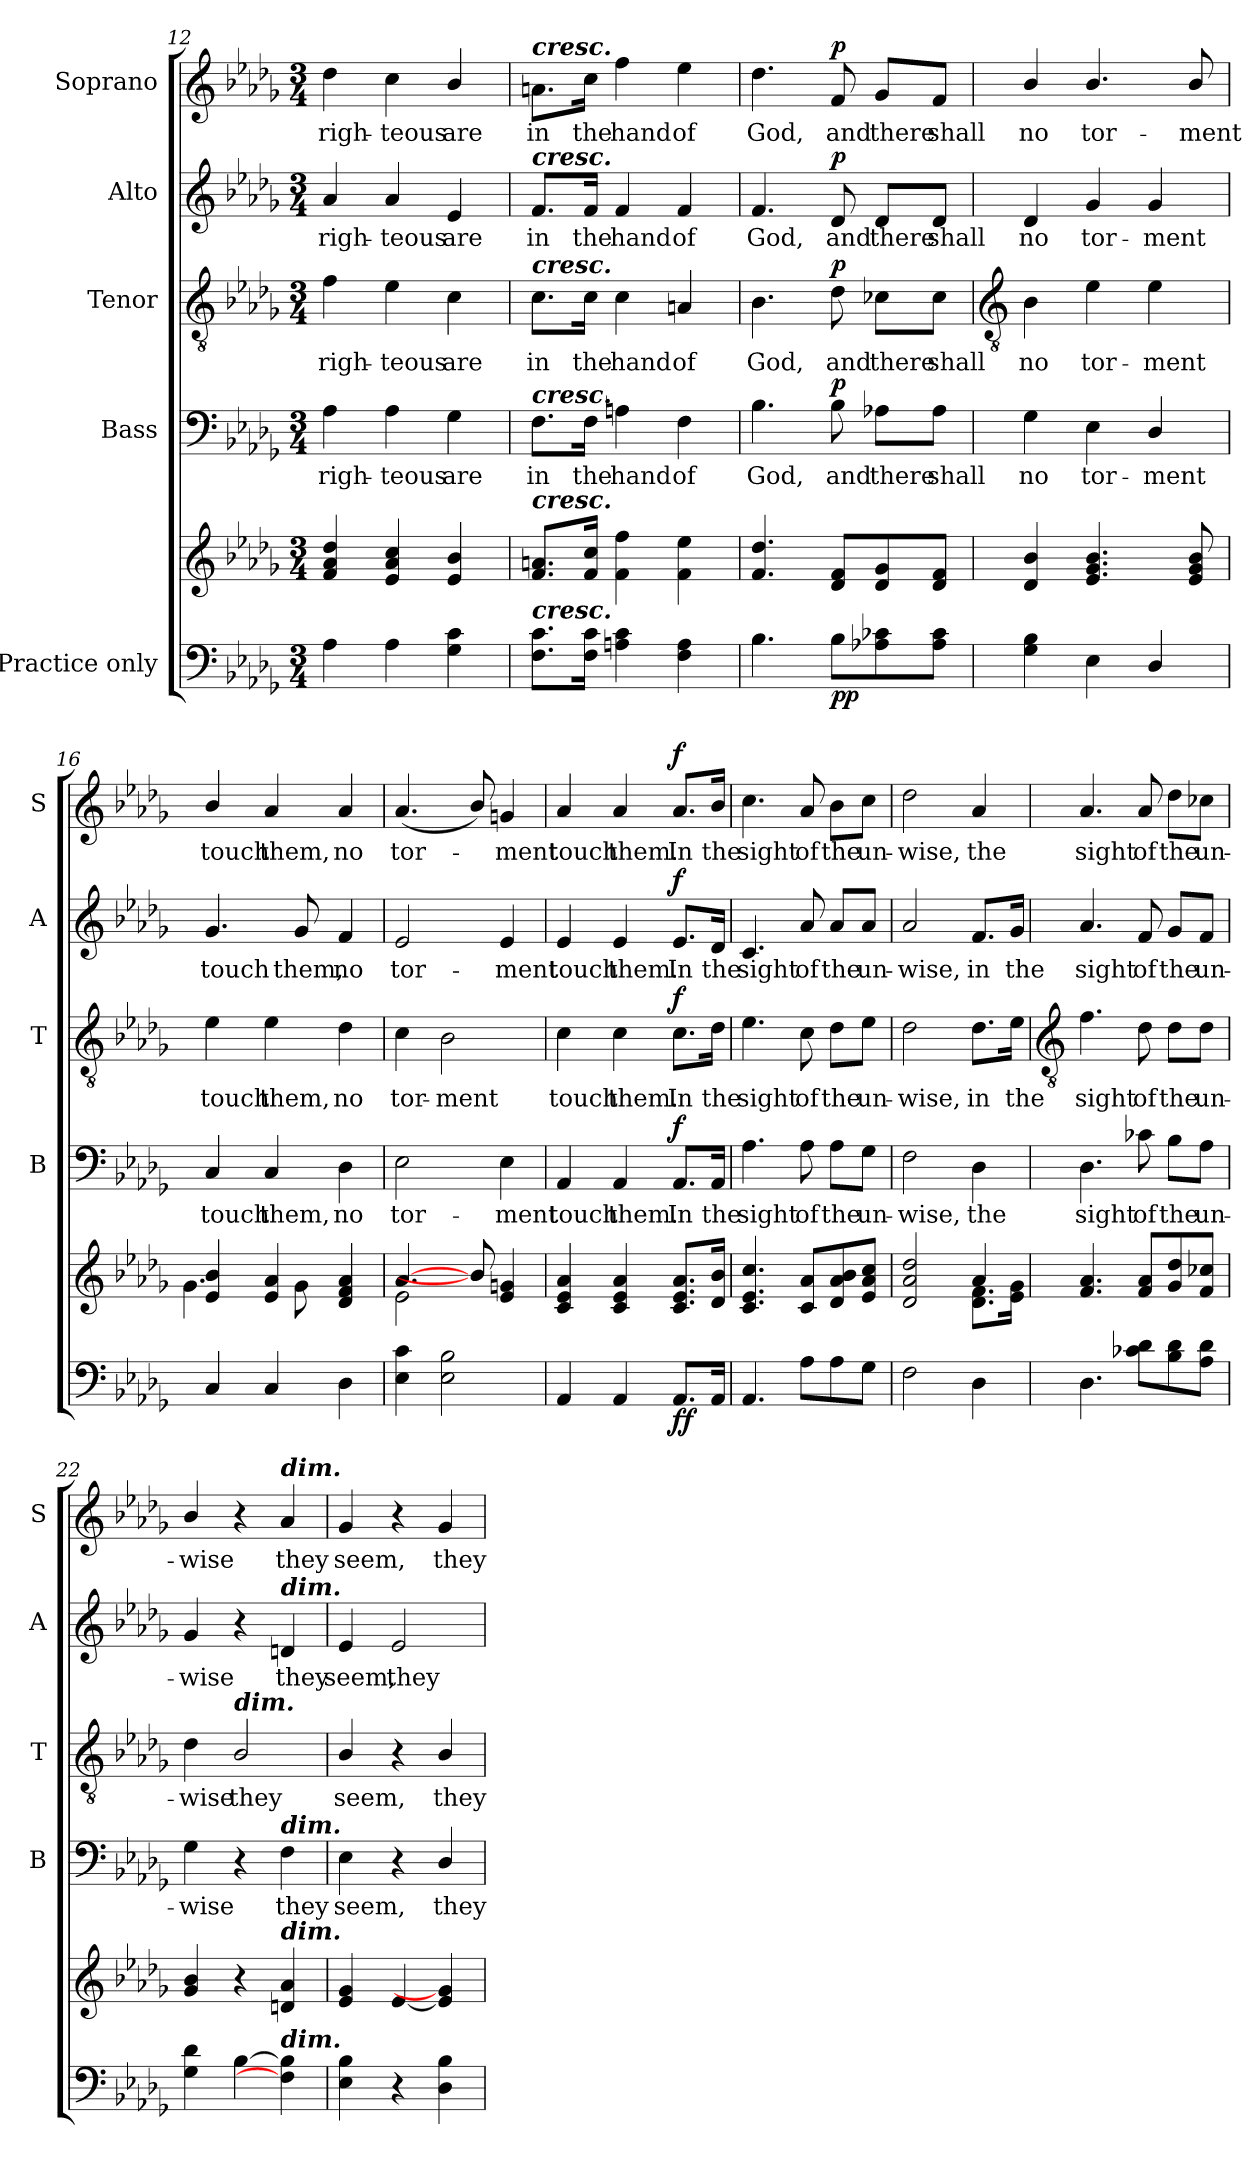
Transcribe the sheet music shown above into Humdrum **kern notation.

**kern	**kern	**dynam	**kern	**text	**dynam	**kern	**text	**dynam	**kern	**text	**dynam	**kern	**text	**dynam
*part5	*part5	*part5	*part4	*part4	*part4	*part3	*part3	*part3	*part2	*part2	*part2	*part1	*part1	*part1
*staff6	*staff5	*staff5/6	*staff4	*staff4	*staff4	*staff3	*staff3	*staff3	*staff2	*staff2	*staff2	*staff1	*staff1	*staff1
*I"Practice only	*	*	*I"Bass	*	*	*I"Tenor	*	*	*I"Alto	*	*	*I"Soprano	*	*
*	*	*	*I'B	*	*	*I'T	*	*	*I'A	*	*	*I'S	*	*
*clefF4	*clefG2	*	*clefF4	*	*	*clefGv2	*	*	*clefG2	*	*	*clefG2	*	*
*k[b-e-a-d-g-]	*k[b-e-a-d-g-]	*	*k[b-e-a-d-g-]	*	*	*k[b-e-a-d-g-]	*	*	*k[b-e-a-d-g-]	*	*	*k[b-e-a-d-g-]	*	*
*D-:	*D-:	*	*D-:	*	*	*D-:	*	*	*D-:	*	*	*D-:	*	*
*M3/4	*M3/4	*	*M3/4	*	*	*M3/4	*	*	*M3/4	*	*	*M3/4	*	*
=12	=12	=12	=12	=12	=12	=12	=12	=12	=12	=12	=12	=12	=12	=12
!	!	!	!	!LO:LY:b	!	!	!LO:LY:b	!	!	!LO:LY:b	!	!	!LO:LY:b	!
4A-	4f 4a- 4dd-	.	4A-	righ-	.	4f	righ-	.	4a-	righ-	.	4dd-	righ-	.
!	!	!	!	!LO:LY:b	!	!	!LO:LY:b	!	!	!LO:LY:b	!	!	!LO:LY:b	!
4A-	4e- 4a- 4cc	.	4A-	-teous	.	4e-	-teous	.	4a-	-teous	.	4cc	-teous	.
!	!	!	!	!LO:LY:b	!	!	!LO:LY:b	!	!	!LO:LY:b	!	!	!LO:LY:b	!
4G- 4c	4e-/ 4b-/	.	4G-	are	.	4c	are	.	4e-	are	.	4b-/	are	.
=13	=13	=13	=13	=13	=13	=13	=13	=13	=13	=13	=13	=13	=13	=13
!	!	!	!	!	!	!	!	!	!	!	!	!LO:TX:a:Bi:t=cresc.	!	!
!	!	!	!	!	!	!	!	!	!LO:TX:a:Bi:t=cresc.	!	!	!	!	!
!	!	!	!	!	!	!LO:TX:a:Bi:t=cresc.	!	!	!	!	!	!	!	!
!	!	!	!LO:TX:a:Bi:t=cresc.	!	!	!	!	!	!	!	!	!	!	!
!	!LO:TX:a:Bi:t=cresc.	!	!	!	!	!	!	!	!	!	!	!	!	!
!LO:TX:a:Bi:t=cresc.	!	!	!	!	!	!	!	!	!	!	!	!	!	!
!	!	!	!	!LO:LY:b	!	!	!LO:LY:b	!	!	!LO:LY:b	!	!	!LO:LY:b	!
8.F 8.cL	8.f 8.anL	.	8.F\L	in	.	8.c\L	in	.	8.f/L	in	.	8.an\L	in	.
!	!	!	!	!LO:LY:b	!	!	!LO:LY:b	!	!	!LO:LY:b	!	!	!LO:LY:b	!
16F 16cJ	16f 16ccJ	.	16F\Jk	the	.	16c\Jk	the	.	16f/Jk	the	.	16cc\Jk	the	.
!	!	!	!	!LO:LY:b	!	!	!LO:LY:b	!	!	!LO:LY:b	!	!	!LO:LY:b	!
4An 4c	4f 4ff	.	4An	hand	.	4c	hand	.	4f	hand	.	4ff	hand	.
!	!	!	!	!LO:LY:b	!	!	!LO:LY:b	!	!	!LO:LY:b	!	!	!LO:LY:b	!
4F 4A	4f 4ee-	.	4F	of	.	4An	of	.	4f	of	.	4ee-	of	.
=14	=14	=14	=14	=14	=14	=14	=14	=14	=14	=14	=14	=14	=14	=14
!	!	!	!	!LO:LY:b	!	!	!LO:LY:b	!	!	!LO:LY:b	!	!	!LO:LY:b	!
4.B-	4.f 4.dd-	.	4.B-	God,	.	4.B-	God,	.	4.f	God,	.	4.dd-	God,	.
!	!	!LO:DY:b=2	!	!LO:LY:b	!	!	!LO:LY:b	!	!	!LO:LY:b	!	!	!LO:LY:b	!
!	!	!LO:DY:n=1:b	!	!	!LO:DY:b	!	!	!LO:DY:b	!	!	!LO:DY:b	!	!	!LO:DY:b
8B-L	8d- 8fL	p p	8B-	and	p	8d-	and	p	8d-	and	p	8f	and	p
!	!	!	!	!LO:LY:b	!	!	!LO:LY:b	!	!	!LO:LY:b	!	!	!LO:LY:b	!
8A-X 8c-X	8d- 8g-	.	8A-X\L	there	.	8c-X\L	there	.	8d-/L	there	.	8g-/L	there	.
!	!	!	!	!LO:LY:b	!	!	!LO:LY:b	!	!	!LO:LY:b	!	!	!LO:LY:b	!
8A- 8c-J	8d- 8fJ	.	8A-\J	shall	.	8c-\J	shall	.	8d-/J	shall	.	8f/J	shall	.
!!LO:LB:g=z
=15	=15	=15	=15	=15	=15	=15	=15	=15	=15	=15	=15	=15	=15	=15
*	*	*	*	*	*	*clefGv2	*	*	*	*	*	*	*	*
*	*^	*	*	*	*	*	*	*	*	*	*	*	*	*
!	!	!	!	!	!LO:LY:b	!	!	!LO:LY:b	!	!	!LO:LY:b	!	!	!LO:LY:b	!
4G- 4B-	4d-/ 4b-/	2.ryy	.	4G-	no	.	4B-	no	.	4d-	no	.	4b-/	no	.
!	!	!	!	!	!LO:LY:b	!	!	!LO:LY:b	!	!	!LO:LY:b	!	!	!LO:LY:b	!
4E-	4.e-/ 4.g-/ 4.b-/	.	.	4E-	tor-	.	4e-	tor-	.	4g-	tor-	.	4.b-/	tor-	.
!	!	!	!	!	!LO:LY:b	!	!	!LO:LY:b	!	!	!LO:LY:b	!	!	!	!
4D-/	.	.	.	4D-/	-ment	.	4e-	-ment	.	4g-	-ment	.	.	.	.
!	!	!	!	!	!	!	!	!	!	!	!	!	!	!LO:LY:b	!
.	8e-/ 8g-/ 8b-/	.	.	.	.	.	.	.	.	.	.	.	8b-/	-ment	.
=16	=16	=16	=16	=16	=16	=16	=16	=16	=16	=16	=16	=16	=16	=16	=16
!	!	!	!	!	!LO:LY:b	!	!	!LO:LY:b	!	!	!LO:LY:b	!	!	!LO:LY:b	!
4C	4e-/ 4b-/	4.g-\	.	4C	touch	.	4e-	touch	.	4.g-	touch	.	4b-/	touch	.
!	!	!	!	!	!LO:LY:b	!	!	!LO:LY:b	!	!	!	!	!	!LO:LY:b	!
4C	4e-/ 4a-/	.	.	4C	them,	.	4e-	them,	.	.	.	.	4a-	them,	.
!	!	!	!	!	!	!	!	!	!	!	!LO:LY:b	!	!	!	!
.	.	8g-\	.	.	.	.	.	.	.	8g-	them,	.	.	.	.
!	!	!	!	!	!LO:LY:b	!	!	!LO:LY:b	!	!	!LO:LY:b	!	!	!LO:LY:b	!
4D-	4d-/ 4f/ 4a-/	4ryy	.	4D-	no	.	4d-	no	.	4f	no	.	4a-	no	.
=17	=17	=17	=17	=17	=17	=17	=17	=17	=17	=17	=17	=17	=17	=17	=17
!	!	!	!	!	!LO:LY:b	!	!	!LO:LY:b	!	!	!LO:LY:b	!	!	!LO:LY:b	!
4E- 4c	[4.a-/	2e-\	.	2E-	tor-	.	4c	tor-	.	2e-	tor-	.	(<4.a-	tor-	.
!	!	!	!	!	!	!	!	!LO:LY:b	!	!	!	!	!	!	!
2E- 2B-	.	.	.	.	.	.	2B-	-ment	.	.	.	.	.	.	.
.	8b-/]	.	.	.	.	.	.	.	.	.	.	.	8b-/)	.	.
!	!	!	!	!	!LO:LY:b	!	!	!	!	!	!LO:LY:b	!	!	!LO:LY:b	!
.	4e-/ 4gn/	4ryy	.	4E-	-ment	.	.	.	.	4e-	-ment	.	4gn	ment	.
=18	=18	=18	=18	=18	=18	=18	=18	=18	=18	=18	=18	=18	=18	=18	=18
!	!	!LO:N:vis=1	!	!	!LO:LY:b	!	!	!LO:LY:b	!	!	!LO:LY:b	!	!	!LO:LY:b	!
4AA-	4c/ 4e-/ 4a-/	2.ryy	.	4AA-	touch	.	4c	touch	.	4e-	touch	.	4a-	touch	.
!	!	!	!	!	!LO:LY:b	!	!	!LO:LY:b	!	!	!LO:LY:b	!	!	!LO:LY:b	!
4AA-	4c/ 4e-/ 4a-/	.	.	4AA-	them.	.	4c	them.	.	4e-	them.	.	4a-	them.	.
!	!	!	!LO:DY:b=2	!	!LO:LY:b	!	!	!LO:LY:b	!	!	!LO:LY:b	!	!	!LO:LY:b	!
!	!	!	!LO:DY:n=1:b	!	!	!LO:DY:b	!	!	!LO:DY:b	!	!	!LO:DY:b	!	!	!LO:DY:b
8.AA-L	8.c/ 8.e-/ 8.a-/L	.	f f	8.AA-/L	In	f	8.c\L	In	f	8.e-/L	In	f	8.a-/L	In	f
!	!	!	!	!	!LO:LY:b	!	!	!LO:LY:b	!	!	!LO:LY:b	!	!	!LO:LY:b	!
16AA-J	16d-/ 16b-/J	.	.	16AA-/Jk	the	.	16d-\Jk	the	.	16d-/Jk	the	.	16b-/Jk	the	.
=19	=19	=19	=19	=19	=19	=19	=19	=19	=19	=19	=19	=19	=19	=19	=19
!	!	!LO:N:vis=1	!	!	!LO:LY:b	!	!	!LO:LY:b	!	!	!LO:LY:b	!	!	!LO:LY:b	!
4.AA-	4.c/ 4.e-/ 4.cc/	2.ryy	.	4.A-	sight	.	4.e-	sight	.	4.c	sight	.	4.cc	sight	.
!	!	!	!	!	!LO:LY:b	!	!	!LO:LY:b	!	!	!LO:LY:b	!	!	!LO:LY:b	!
8A-L	8c/ 8a-/L	.	.	8A-	of	.	8c	of	.	8a-	of	.	8a-	of	.
!	!	!	!	!	!LO:LY:b	!	!	!LO:LY:b	!	!	!LO:LY:b	!	!	!LO:LY:b	!
8A-	8d-/ 8a-/ 8b-/	.	.	8A-\L	the	.	8d-\L	the	.	8a-/L	the	.	8b-\L	the	.
!	!	!	!	!	!LO:LY:b	!	!	!LO:LY:b	!	!	!LO:LY:b	!	!	!LO:LY:b	!
8G-J	8e-/ 8a-/ 8cc/J	.	.	8G-\J	un-	.	8e-\J	un-	.	8a-/J	un-	.	8cc\J	un-	.
=20	=20	=20	=20	=20	=20	=20	=20	=20	=20	=20	=20	=20	=20	=20	=20
!	!	!	!	!	!LO:LY:b	!	!	!LO:LY:b	!	!	!LO:LY:b	!	!	!LO:LY:b	!
2F	2d-/ 2a-/ 2dd-/	2ryy	.	2F	-wise,	.	2d-	-wise,	.	2a-	-wise,	.	2dd-	-wise,	.
!	!	!	!	!	!LO:LY:b	!	!	!LO:LY:b	!	!	!LO:LY:b	!	!	!LO:LY:b	!
4D-	4a-/	8.d-\ 8.f\L	.	4D-	the	.	8.d-\L	in	.	8.f/L	in	.	4a-	the	.
!	!	!	!	!	!	!	!	!LO:LY:b	!	!	!LO:LY:b	!	!	!	!
.	.	16e-\ 16g-\J	.	.	.	.	16e-\Jk	the	.	16g-/Jk	the	.	.	.	.
*	*v	*v	*	*	*	*	*	*	*	*	*	*	*	*	*
!!LO:LB:g=z
=21	=21	=21	=21	=21	=21	=21	=21	=21	=21	=21	=21	=21	=21	=21
*	*	*	*	*	*	*clefGv2	*	*	*	*	*	*	*	*
*	*^	*	*	*	*	*	*	*	*	*	*	*	*	*
!	!	!	!	!	!LO:LY:b	!	!	!LO:LY:b	!	!	!LO:LY:b	!	!	!LO:LY:b	!
*	*v	*v	*	*	*	*	*	*	*	*	*	*	*	*	*
4.D-	4.f 4.a-	.	4.D-	sight	.	4.f	sight	.	4.a-	sight	.	4.a-	sight	.
!	!	!	!	!LO:LY:b	!	!	!LO:LY:b	!	!	!LO:LY:b	!	!	!LO:LY:b	!
8c-X 8d-L	8f 8a-L	.	8c-X	of	.	8d-	of	.	8f	of	.	8a-	of	.
!	!	!	!	!LO:LY:b	!	!	!LO:LY:b	!	!	!LO:LY:b	!	!	!LO:LY:b	!
8B- 8d-	8g- 8dd-	.	8B-\L	the	.	8d-\L	the	.	8g-/L	the	.	8dd-\L	the	.
!	!	!	!	!LO:LY:b	!	!	!LO:LY:b	!	!	!LO:LY:b	!	!	!LO:LY:b	!
8A- 8d-J	8f 8cc-XJ	.	8A-\J	un-	.	8d-\J	un-	.	8f/J	un-	.	8cc-X\J	un-	.
=22	=22	=22	=22	=22	=22	=22	=22	=22	=22	=22	=22	=22	=22	=22
!	!	!	!	!LO:LY:b	!	!	!LO:LY:b	!	!	!LO:LY:b	!	!	!LO:LY:b	!
4G- 4d-	4g-/ 4b-/	.	4G-	-wise	.	4d-	-wise	.	4g-	-wise	.	4b-/	-wise	.
!	!	!	!	!	!	!LO:TX:a:Bi:t=dim.	!	!	!	!	!	!	!	!
!	!	!	!	!	!	!	!LO:LY:b	!	!	!	!	!	!	!
[4B-	4r	.	4r	.	.	2B-/	they	.	4r	.	.	4r	.	.
!	!	!	!	!	!	!	!	!	!	!	!	!LO:TX:a:Bi:t=dim.	!	!
!	!	!	!	!	!	!	!	!	!LO:TX:a:Bi:t=dim.	!	!	!	!	!
!	!	!	!LO:TX:a:Bi:t=dim.	!	!	!	!	!	!	!	!	!	!	!
!	!LO:TX:a:Bi:t=dim.	!	!	!	!	!	!	!	!	!	!	!	!	!
!LO:TX:a:Bi:t=dim.	!	!	!	!	!	!	!	!	!	!	!	!	!	!
!	!	!	!	!LO:LY:b	!	!	!	!	!	!LO:LY:b	!	!	!LO:LY:b	!
4F] 4B-]	4dn 4a-	.	4F	they	.	.	.	.	4dn	they	.	4a-	they	.
=23	=23	=23	=23	=23	=23	=23	=23	=23	=23	=23	=23	=23	=23	=23
!	!	!	!	!LO:LY:b	!	!	!LO:LY:b	!	!	!LO:LY:b	!	!	!LO:LY:b	!
4E- 4B-	4e- 4g-	.	4E-	seem,	.	4B-/	seem,	.	4e-	seem,	.	4g-	seem,	.
!	!	!	!	!	!	!	!	!	!	!LO:LY:b	!	!	!	!
4r	[4e-	.	4r	.	.	4r	.	.	2e-	they	.	4r	.	.
!	!	!	!	!LO:LY:b	!	!	!LO:LY:b	!	!	!	!	!	!LO:LY:b	!
4D-\ 4B-\	4e-] 4g-]	.	4D-/	they	.	4B-/	they	.	.	.	.	4g-	they	.
=	=	=	=	=	=	=	=	=	=	=	=	=	=	=
*-	*-	*-	*-	*-	*-	*-	*-	*-	*-	*-	*-	*-	*-	*-
